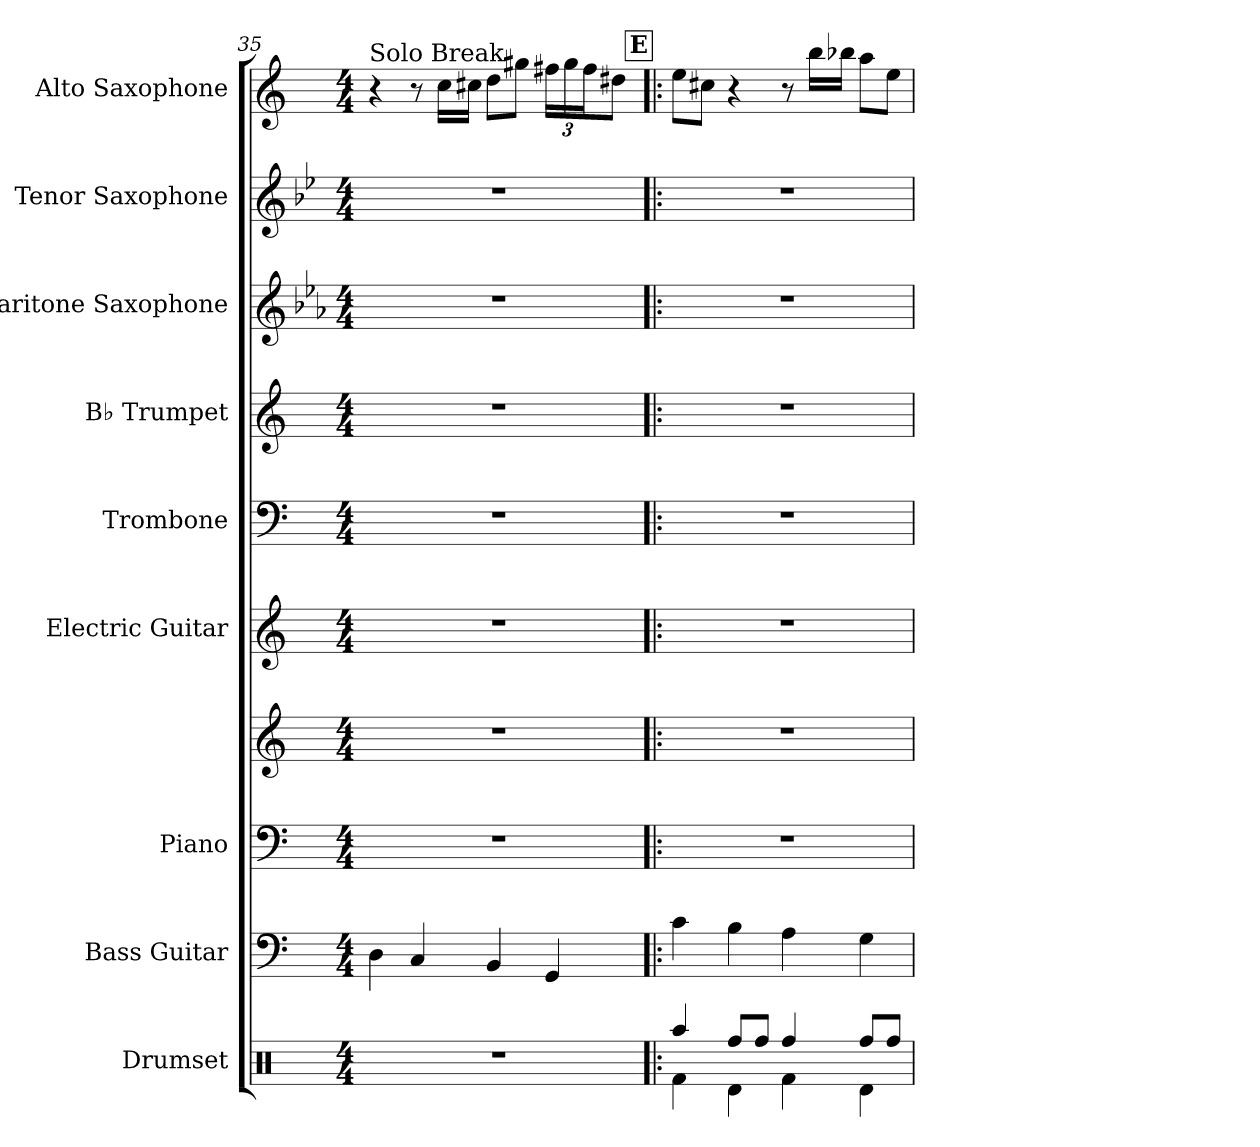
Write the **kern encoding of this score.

**kern	**kern	**kern	**kern	**kern	**kern	**kern	**kern	**kern	**kern
*part9	*part8	*part7	*part7	*part6	*part5	*part4	*part3	*part2	*part1
*staff10	*staff9	*staff8	*staff7	*staff6	*staff5	*staff4	*staff3	*staff2	*staff1
*I"Drumset	*I"Bass Guitar	*I"Piano	*	*I"Electric Guitar	*I"Trombone	*I"B♭ Trumpet	*I"Baritone Saxophone	*I"Tenor Saxophone	*I"Alto Saxophone
*I'D. Set	*I'B. Guit.	*I'Pno.	*	*I'El. Guit.	*I'Tbn.	*I'B♭ Tpt.	*I'Bar. Sax.	*I'T. Sax.	*I'A. Sax.
*clefX	*clefF4	*clefF4	*clefG2	*clefG2	*clefF4	*clefG2	*clefG2	*clefG2	*clefG2
*	*ITrd7c12	*	*	*	*	*ITrd1c2	*ITrd12c21	*ITrd8c14	*ITrd5c9
*k[]	*k[]	*k[]	*k[]	*k[]	*k[]	*k[b-e-]	*k[b-e-a-]	*k[b-e-]	*k[b-e-a-]
*M4/4	*M4/4	*M4/4	*M4/4	*M4/4	*M4/4	*M4/4	*M4/4	*M4/4	*M4/4
=35	=35	=35	=35	=35	=35	=35	=35	=35	=35
!	!	!	!	!	!	!	!	!	!LO:TX:a:t=Solo Break
1r	4DD\	1r	1r	1r	1r	1r	1r	1r	4r
.	4CC/	.	.	.	.	.	.	.	8r
.	.	.	.	.	.	.	.	.	16e-\LL
.	.	.	.	.	.	.	.	.	16en\JJ
.	4BBB/	.	.	.	.	.	.	.	8f\L
.	.	.	.	.	.	.	.	.	8bn\J
*	*	*	*	*	*	*	*	*	*Xbrackettup
.	4GGG/	.	.	.	.	.	.	.	24an\LL
.	.	.	.	.	.	.	.	.	24b\
.	.	.	.	.	.	.	.	.	24a\J
.	.	.	.	.	.	.	.	.	8f#X\J
!!LO:REH:place=s1:a:B:fs=14:t=E
=36!|:	=36!|:	=36!|:	=36!|:	=36!|:	=36!|:	=36!|:	=36!|:	=36!|:	=36!|:
*^	*	*	*	*	*	*	*	*	*
4Raa/	4Rf\	4C\	1r	1r	1r	1r	1r	1r	1r	8g\L
.	.	.	.	.	.	.	.	.	.	8en\J
8Rff/L	4Rd\	4BB\	.	.	.	.	.	.	.	4r
8Rff/J	.	.	.	.	.	.	.	.	.	.
4Rff/	4Rf\	4AA\	.	.	.	.	.	.	.	8r
.	.	.	.	.	.	.	.	.	.	16dd\LL
.	.	.	.	.	.	.	.	.	.	16dd-X\JJ
8Rff/L	4Rd\	4GG\	.	.	.	.	.	.	.	8cc\L
8Rff/J	.	.	.	.	.	.	.	.	.	8g\J
*v	*v	*	*	*	*	*	*	*	*	*
=	=	=	=	=	=	=	=	=	=
*-	*-	*-	*-	*-	*-	*-	*-	*-	*-
